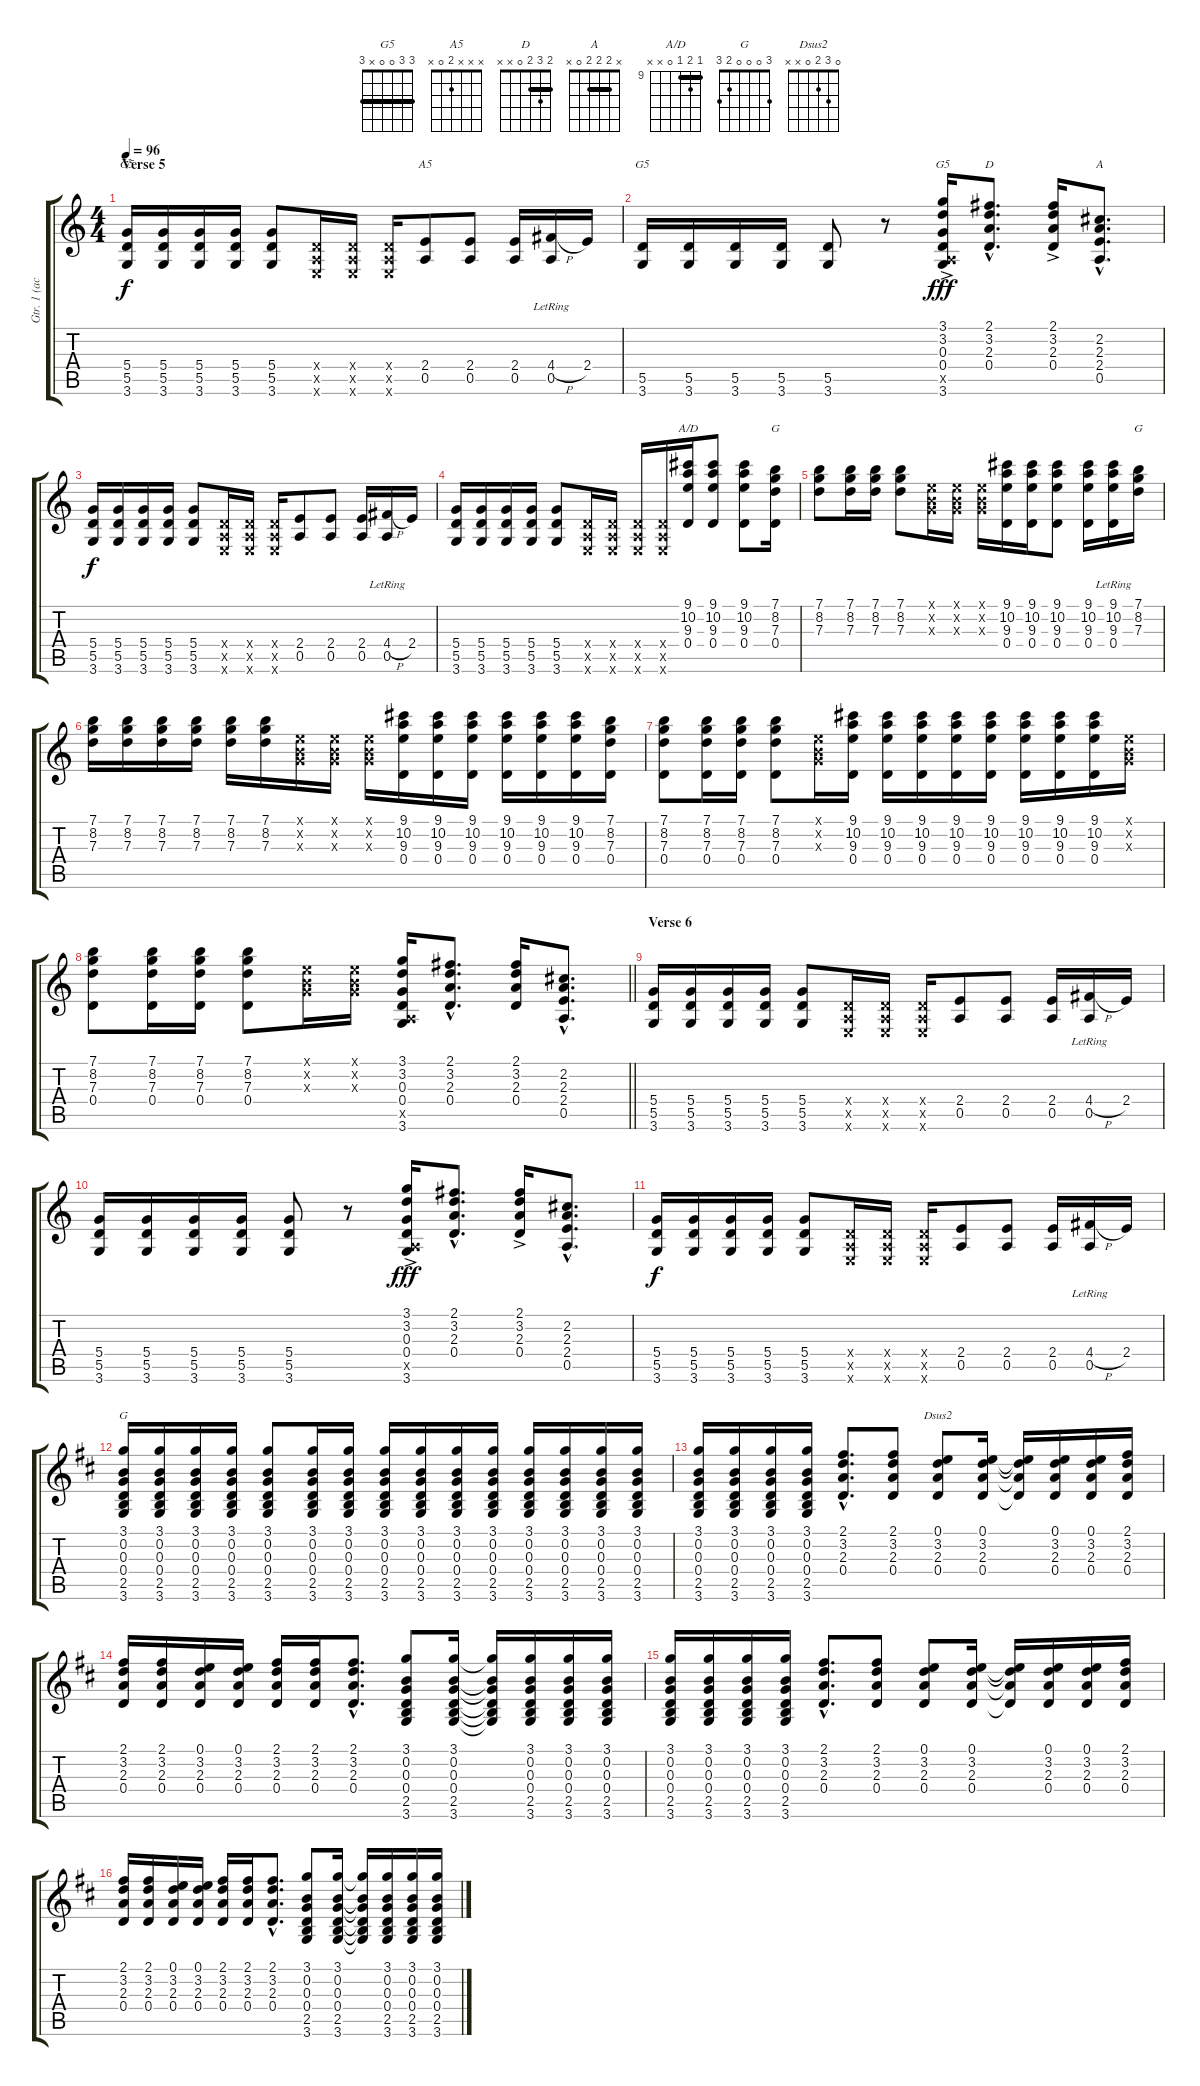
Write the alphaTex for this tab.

\track ("Gtr. 1 (acous.)" "Gtr. 1 (ac") {instrument acousticguitarsteel}
\staff {score tabs}
\tuning (E4 B3 G3 D3 A2 E2) {hide}
\chord ("G5" x x x 5 5 3) {barre 5}
\chord ("A5" x x x 2 0 x)
\chord ("G5" x x x x 5 3)
\chord ("G5" 3 3 0 0 x 3) {barre 3}
\chord ("D" 2 3 2 0 x x) {barre 2}
\chord ("A" x 2 2 2 0 x) {barre 2}
\chord ("A/D" 9 10 9 0 x x) {firstfret 9 barre 9}
\chord ("G" 7 8 7 0 x x) {firstfret 7 barre 7}
\chord ("G" 7 8 7 x x x) {firstfret 7 barre 7}
\chord ("G" 3 0 0 0 2 3)
\chord ("Dsus2" 0 3 2 0 x x)
\ts (4 4)
\section ("" "Verse 5")
\tempo 96
\clef g2
\ks c
(5.4 5.5 3.6).16{ch "G5" dy f} (5.4 5.5 3.6).16 (5.4 5.5 3.6).16 (5.4 5.5 3.6).16 (5.4 5.5 3.6).8 (0.4{x} 0.5{x} 0.6{x}).16 (0.4{x} 0.5{x} 0.6{x}).16 (0.4{x} 0.5{x} 0.6{x}).16 (2.4 0.5).8{ch "A5"} (2.4 0.5).8 (2.4 0.5).16 (4.4{h} 0.5{lr}).16 2.4.16 |
(5.5 3.6).16{ch "G5"} (5.5 3.6).16 (5.5 3.6).16 (5.5 3.6).16 (5.5 3.6).8 r.8 (3.1{ac} 3.2{ac} 0.3{ac} 0.4{ac} 0.5{ac x} 3.6{ac}).16{ch "G5" dy fff} (2.1{hac} 3.2{hac} 2.3{hac} 0.4{hac}).8{d ch "D"} (2.1{ac} 3.2{ac} 2.3{ac} 0.4{ac}).16 (2.2{hac} 2.3{hac} 2.4{hac} 0.5{hac}).8{d ch "A"} |
(5.4 5.5 3.6).16{dy f} (5.4 5.5 3.6).16 (5.4 5.5 3.6).16 (5.4 5.5 3.6).16 (5.4 5.5 3.6).8 (0.4{x} 0.5{x} 0.6{x}).16 (0.4{x} 0.5{x} 0.6{x}).16 (0.4{x} 0.5{x} 0.6{x}).16 (2.4 0.5).8 (2.4 0.5).8 (2.4 0.5).16 (4.4{h} 0.5{lr}).16 2.4.16 |
(5.4 5.5 3.6).16 (5.4 5.5 3.6).16 (5.4 5.5 3.6).16 (5.4 5.5 3.6).16 (5.4 5.5 3.6).8 (0.4{x} 0.5{x} 0.6{x}).16 (0.4{x} 0.5{x} 0.6{x}).16 (0.4{x} 0.5{x} 0.6{x}).16 (0.4{x} 0.5{x} 0.6{x}).16 (9.1 10.2 9.3 0.4).16{ch "A/D"} (9.1 10.2 9.3 0.4).8 (9.1 10.2 9.3 0.4).8 (7.1 8.2 7.3 0.4).16{ch "G"} |
(7.1 8.2 7.3).8 (7.1 8.2 7.3).16 (7.1 8.2 7.3).16 (7.1 8.2 7.3).8 (0.1{x} 0.2{x} 0.3{x}).16 (0.1{x} 0.2{x} 0.3{x}).16 (0.1{x} 0.2{x} 0.3{x}).16 (9.1 10.2 9.3 0.4).16 (9.1 10.2 9.3 0.4).16 (9.1 10.2 9.3 0.4).8 (9.1 10.2 9.3 0.4).16 (9.1 10.2 9.3 0.4{lr}).16 (7.1 8.2 7.3).16{ch "G"} |
(7.1 8.2 7.3).16 (7.1 8.2 7.3).16 (7.1 8.2 7.3).16 (7.1 8.2 7.3).16 (7.1 8.2 7.3).16 (7.1 8.2 7.3).16 (0.1{x} 0.2{x} 0.3{x}).16 (0.1{x} 0.2{x} 0.3{x}).16 (0.1{x} 0.2{x} 0.3{x}).16 (9.1 10.2 9.3 0.4).16 (9.1 10.2 9.3 0.4).16 (9.1 10.2 9.3 0.4).16 (9.1 10.2 9.3 0.4).16 (9.1 10.2 9.3 0.4).16 (9.1 10.2 9.3 0.4).16 (7.1 8.2 7.3 0.4).16 |
(7.1 8.2 7.3 0.4).8 (7.1 8.2 7.3 0.4).16 (7.1 8.2 7.3 0.4).16 (7.1 8.2 7.3 0.4).8 (0.1{x} 0.2{x} 0.3{x}).16 (9.1 10.2 9.3 0.4).16 (9.1 10.2 9.3 0.4).16 (9.1 10.2 9.3 0.4).16 (9.1 10.2 9.3 0.4).16 (9.1 10.2 9.3 0.4).16 (9.1 10.2 9.3 0.4).16 (9.1 10.2 9.3 0.4).16 (9.1 10.2 9.3 0.4).16 (0.1{x} 0.2{x} 0.3{x}).16 |
\barLineRight lightlight
(7.1 8.2 7.3 0.4).8 (7.1 8.2 7.3 0.4).16 (7.1 8.2 7.3 0.4).16 (7.1 8.2 7.3 0.4).8 (0.1{x} 0.2{x} 0.3{x}).16 (0.1{x} 0.2{x} 0.3{x}).16 (3.1 3.2 0.3 0.4 0.5{x} 3.6).16 (2.1{hac} 3.2{hac} 2.3{hac} 0.4{hac}).8{d} (2.1 3.2 2.3 0.4).16 (2.2{hac} 2.3{hac} 2.4{hac} 0.5{hac}).8{d} |
\section ("" "Verse 6")
(5.4 5.5 3.6).16 (5.4 5.5 3.6).16 (5.4 5.5 3.6).16 (5.4 5.5 3.6).16 (5.4 5.5 3.6).8 (0.4{x} 0.5{x} 0.6{x}).16 (0.4{x} 0.5{x} 0.6{x}).16 (0.4{x} 0.5{x} 0.6{x}).16 (2.4 0.5).8 (2.4 0.5).8 (2.4 0.5).16 (4.4{h} 0.5{lr}).16 2.4.16 |
(5.4 5.5 3.6).16 (5.4 5.5 3.6).16 (5.4 5.5 3.6).16 (5.4 5.5 3.6).16 (5.4 5.5 3.6).8 r.8 (3.1{ac} 3.2{ac} 0.3{ac} 0.4{ac} 0.5{ac x} 3.6{ac}).16{dy fff} (2.1{hac} 3.2{hac} 2.3{hac} 0.4{hac}).8{d} (2.1{ac} 3.2{ac} 2.3{ac} 0.4{ac}).16 (2.2{hac} 2.3{hac} 2.4{hac} 0.5{hac}).8{d} |
(5.4 5.5 3.6).16{dy f} (5.4 5.5 3.6).16 (5.4 5.5 3.6).16 (5.4 5.5 3.6).16 (5.4 5.5 3.6).8 (0.4{x} 0.5{x} 0.6{x}).16 (0.4{x} 0.5{x} 0.6{x}).16 (0.4{x} 0.5{x} 0.6{x}).16 (2.4 0.5).8 (2.4 0.5).8 (2.4 0.5).16 (4.4{h} 0.5{lr}).16 2.4.16 |
\ks d
(3.1 0.2 0.3 0.4 2.5 3.6).16{ch "G" volume 11} (3.1 0.2 0.3 0.4 2.5 3.6).16 (3.1 0.2 0.3 0.4 2.5 3.6).16 (3.1 0.2 0.3 0.4 2.5 3.6).16 (3.1 0.2 0.3 0.4 2.5 3.6).8 (3.1 0.2 0.3 0.4 2.5 3.6).16 (3.1 0.2 0.3 0.4 2.5 3.6).16 (3.1 0.2 0.3 0.4 2.5 3.6).16 (3.1 0.2 0.3 0.4 2.5 3.6).16 (3.1 0.2 0.3 0.4 2.5 3.6).16 (3.1 0.2 0.3 0.4 2.5 3.6).16 (3.1 0.2 0.3 0.4 2.5 3.6).16 (3.1 0.2 0.3 0.4 2.5 3.6).16 (3.1 0.2 0.3 0.4 2.5 3.6).16 (3.1 0.2 0.3 0.4 2.5 3.6).16 |
(3.1 0.2 0.3 0.4 2.5 3.6).16 (3.1 0.2 0.3 0.4 2.5 3.6).16 (3.1 0.2 0.3 0.4 2.5 3.6).16 (3.1 0.2 0.3 0.4 2.5 3.6).16 (2.1{hac} 3.2{hac} 2.3{hac} 0.4{hac}).8{d} (2.1 3.2 2.3 0.4).8 (0.1 3.2 2.3 0.4).8{ch "Dsus2"} (0.1 3.2 2.3 0.4).16 (0.1{t} 3.2{t} 2.3{t} 0.4{t}).16 (0.1 3.2 2.3 0.4).16 (0.1 3.2 2.3 0.4).16 (2.1 3.2 2.3 0.4).16 |
(2.1 3.2 2.3 0.4).16 (2.1 3.2 2.3 0.4).16 (0.1 3.2 2.3 0.4).16 (0.1 3.2 2.3 0.4).16 (2.1 3.2 2.3 0.4).16 (2.1 3.2 2.3 0.4).16 (2.1{hac} 3.2{hac} 2.3{hac} 0.4{hac}).8{d} (3.1 0.2 0.3 0.4 2.5 3.6).8 (3.1 0.2 0.3 0.4 2.5 3.6).16 (3.1{t} 0.2{t} 0.3{t} 0.4{t} 2.5{t} 3.6{t}).16 (3.1 0.2 0.3 0.4 2.5 3.6).16 (3.1 0.2 0.3 0.4 2.5 3.6).16 (3.1 0.2 0.3 0.4 2.5 3.6).16 |
(3.1 0.2 0.3 0.4 2.5 3.6).16 (3.1 0.2 0.3 0.4 2.5 3.6).16 (3.1 0.2 0.3 0.4 2.5 3.6).16 (3.1 0.2 0.3 0.4 2.5 3.6).16 (2.1{hac} 3.2{hac} 2.3{hac} 0.4{hac}).8{d} (2.1 3.2 2.3 0.4).8 (0.1 3.2 2.3 0.4).8 (0.1 3.2 2.3 0.4).16 (0.1{t} 3.2{t} 2.3{t} 0.4{t}).16 (0.1 3.2 2.3 0.4).16 (0.1 3.2 2.3 0.4).16 (2.1 3.2 2.3 0.4).16 |
(2.1 3.2 2.3 0.4).16 (2.1 3.2 2.3 0.4).16 (0.1 3.2 2.3 0.4).16 (0.1 3.2 2.3 0.4).16 (2.1 3.2 2.3 0.4).16 (2.1 3.2 2.3 0.4).16 (2.1{hac} 3.2{hac} 2.3{hac} 0.4{hac}).8{d} (3.1 0.2 0.3 0.4 2.5 3.6).8 (3.1 0.2 0.3 0.4 2.5 3.6).16 (3.1{t} 0.2{t} 0.3{t} 0.4{t} 2.5{t} 3.6{t}).16 (3.1 0.2 0.3 0.4 2.5 3.6).16 (3.1 0.2 0.3 0.4 2.5 3.6).16 (3.1 0.2 0.3 0.4 2.5 3.6).16
